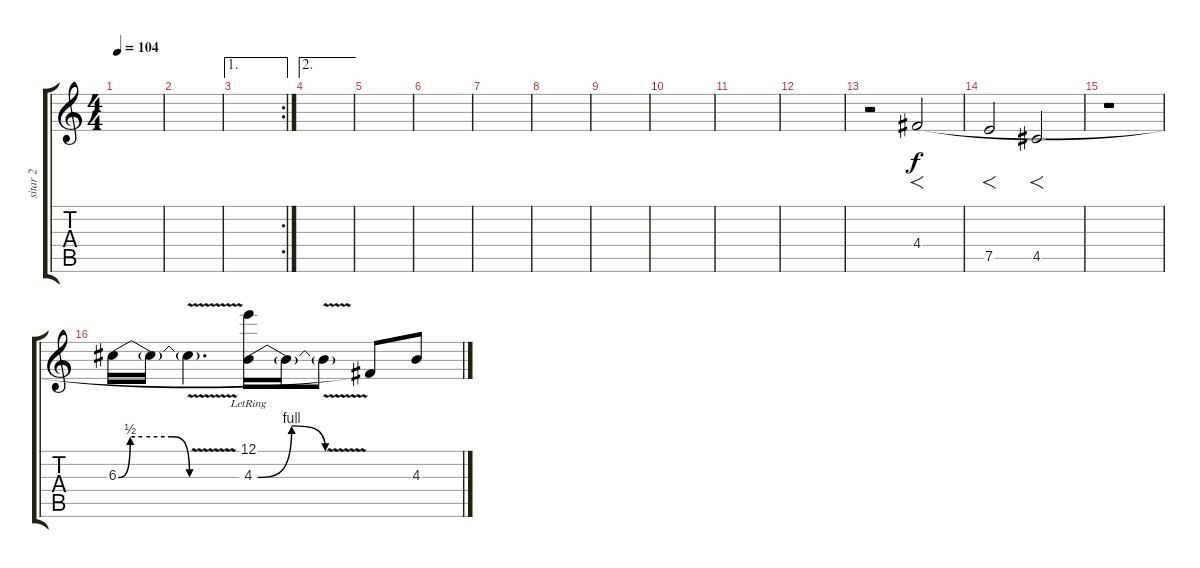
\track ("sitar 2" "sitar 2") {instrument electricguitarclean}
\staff {score tabs}
\tuning (E4 B3 G3 D3 A2 D2) {hide}
\ts (4 4)
\tempo 104
\clef g2
\ks c
|
|
\ae 1
\rc 2
|
\ae 2
|
|
|
|
|
|
|
|
|
r.2 4.4.2{f} |
7.5.2{f} 4.5.2{f} |
r.1 |
6.3{be (custom 0 0 10 2 20 2 45 2 60 0)}.16 6.3{t}.16 6.3{v t}.4{d} (12.1{lr} 4.3{be (bendrelease 0 0 10 4 45 4 60 0)}).16 4.3{t}.16 4.3{v t}.8 4.4{t}.8 4.3.8
